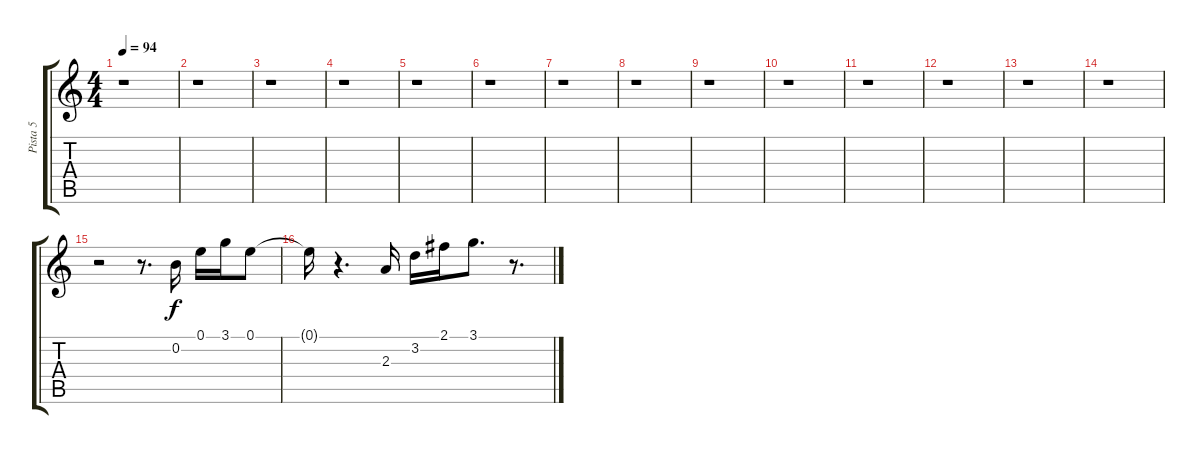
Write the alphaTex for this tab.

\track ("Pista 5" "Pista 5") {instrument electricguitarjazz}
\staff {score tabs}
\tuning (E4 B3 G3 D3 A2 E2) {hide}
\ts (4 4)
\tempo 94
\clef g2
\ks c
r.1{dy f} |
r.1 |
r.1 |
r.1 |
r.1 |
r.1 |
r.1 |
r.1 |
r.1 |
r.1 |
r.1 |
r.1 |
r.1 |
r.1 |
r.2 r.8{d} 0.2.16 0.1.16 3.1.16 0.1.8 |
0.1{t}.16 r.4{d} 2.3.16 3.2.16 2.1.16 3.1.8{d} r.8{d}
